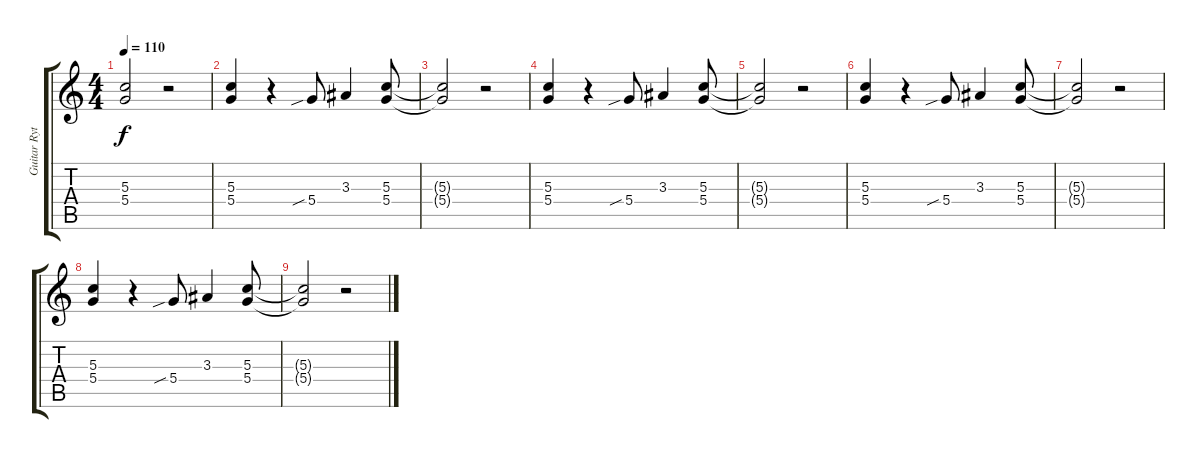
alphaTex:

\track ("Guitar Rythm 1" "Guitar Ryt") {instrument overdrivenguitar}
\staff {score tabs}
\tuning (E4 B3 G3 D3 A2 E2) {hide}
\ts (4 4)
\tempo 110
\clef g2
\ks c
(5.3{t} 5.4{t}).2{dy f} r.2 |
(5.3 5.4).4 r.4 5.4{sib}.8 3.3.4 (5.3 5.4).8 |
(5.3{t} 5.4{t}).2 r.2 |
(5.3 5.4).4 r.4 5.4{sib}.8 3.3.4 (5.3 5.4).8 |
(5.3{t} 5.4{t}).2 r.2 |
(5.3 5.4).4 r.4 5.4{sib}.8 3.3.4 (5.3 5.4).8 |
(5.3{t} 5.4{t}).2 r.2 |
(5.3 5.4).4 r.4 5.4{sib}.8 3.3.4 (5.3 5.4).8 |
(5.3{t} 5.4{t}).2 r.2
